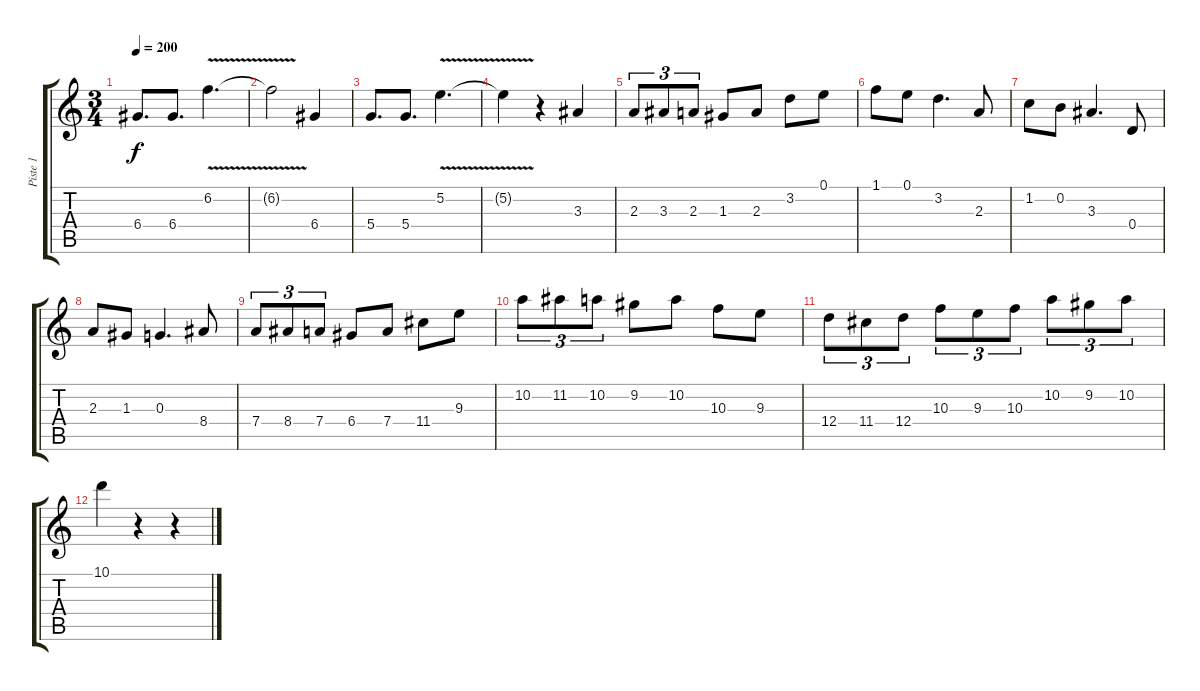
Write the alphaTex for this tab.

\track ("Piste 1" "Piste 1") {instrument acousticguitarnylon}
\staff {score tabs}
\tuning (E4 B3 G3 D3 A2 E2) {hide}
\ts (3 4)
\tempo 200
\clef g2
\ks c
6.4.8{d dy f} 6.4.8{d} 6.2{v}.4{d} |
6.2{t}.2 6.4.4 |
5.4.8{d} 5.4.8{d} 5.2{v}.4{d} |
5.2{t}.4 r.4 3.3.4 |
2.3.8{tu (3 2)} 3.3.8{tu (3 2)} 2.3.8{tu (3 2)} 1.3.8 2.3.8 3.2.8 0.1.8 |
1.1.8 0.1.8 3.2.4{d} 2.3.8 |
1.2.8 0.2.8 3.3.4{d} 0.4.8 |
2.3.8 1.3.8 0.3.4{d} 8.4.8 |
7.4.8{tu (3 2)} 8.4.8{tu (3 2)} 7.4.8{tu (3 2)} 6.4.8 7.4.8 11.4.8 9.3.8 |
10.2.8{tu (3 2)} 11.2.8{tu (3 2)} 10.2.8{tu (3 2)} 9.2.8 10.2.8 10.3.8 9.3.8 |
12.4.8{tu (3 2)} 11.4.8{tu (3 2)} 12.4.8{tu (3 2)} 10.3.8{tu (3 2)} 9.3.8{tu (3 2)} 10.3.8{tu (3 2)} 10.2.8{tu (3 2)} 9.2.8{tu (3 2)} 10.2.8{tu (3 2)} |
10.1.4 r.4 r.4
